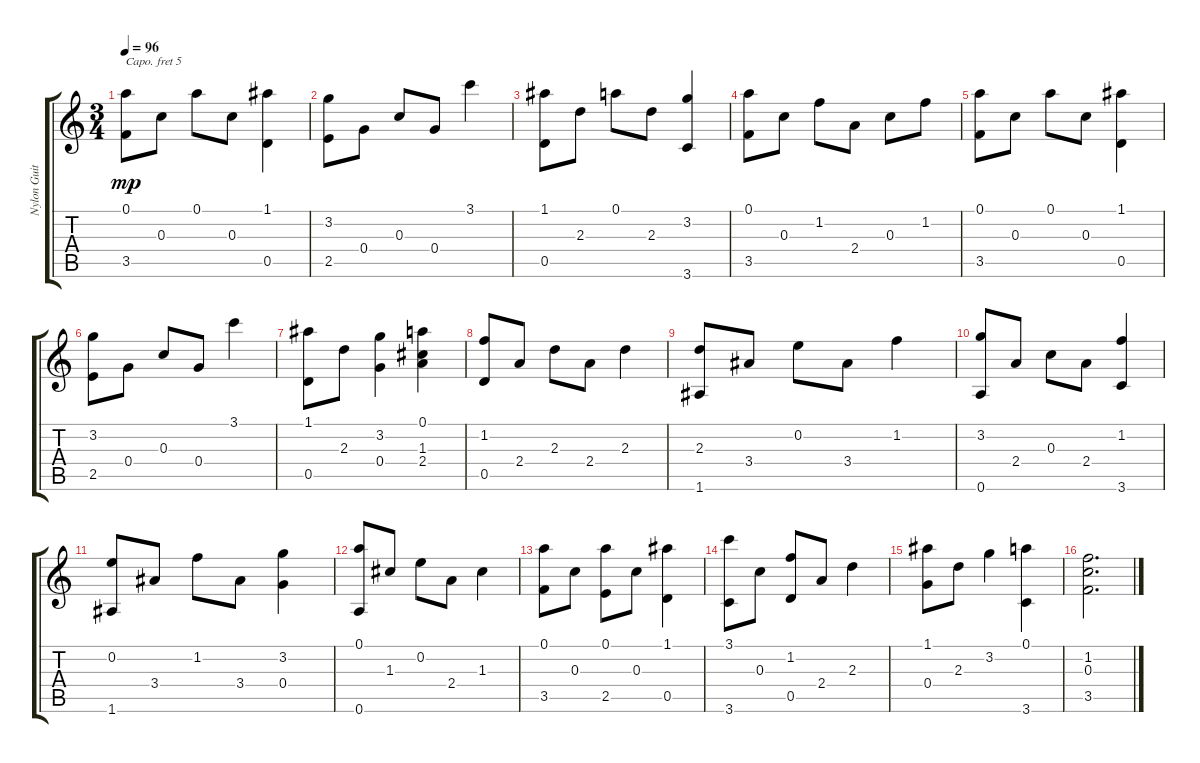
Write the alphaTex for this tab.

\track ("Nylon Guitar" "Nylon Guit") {instrument acousticguitarnylon}
\staff {score tabs}
\capo 5
\tuning (E4 B3 G3 D3 A2 E2) {hide}
\ts (3 4)
\tempo 96
\clef g2
\ks c
(0.1 3.5).8{dy mp} 0.3.8 0.1.8 0.3.8 (1.1 0.5).4 |
(3.2 2.5).8 0.4.8 0.3.8 0.4.8 3.1.4 |
(1.1 0.5).8 2.3.8 0.1.8 2.3.8 (3.2 3.6).4 |
(0.1 3.5).8 0.3.8 1.2.8 2.4.8 0.3.8 1.2.8 |
(0.1 3.5).8 0.3.8 0.1.8 0.3.8 (1.1 0.5).4 |
(3.2 2.5).8 0.4.8 0.3.8 0.4.8 3.1.4 |
(1.1 0.5).8 2.3.8 (3.2 0.4).4 (0.1 1.3 2.4).4 |
(1.2 0.5).8 2.4.8 2.3.8 2.4.8 2.3.4 |
(2.3 1.6).8 3.4.8 0.2.8 3.4.8 1.2.4 |
(3.2 0.6).8 2.4.8 0.3.8 2.4.8 (1.2 3.6).4 |
(0.2 1.6).8 3.4.8 1.2.8 3.4.8 (3.2 0.4).4 |
(0.1 0.6).8 1.3.8 0.2.8 2.4.8 1.3.4 |
(0.1 3.5).8 0.3.8 (0.1 2.5).8 0.3.8 (1.1 0.5).4 |
(3.1 3.6).8 0.3.8 (1.2 0.5).8 2.4.8 2.3.4 |
(1.1 0.4).8 2.3.8 3.2.4 (0.1 3.6).4 |
(1.2 0.3 3.5).2{d}
